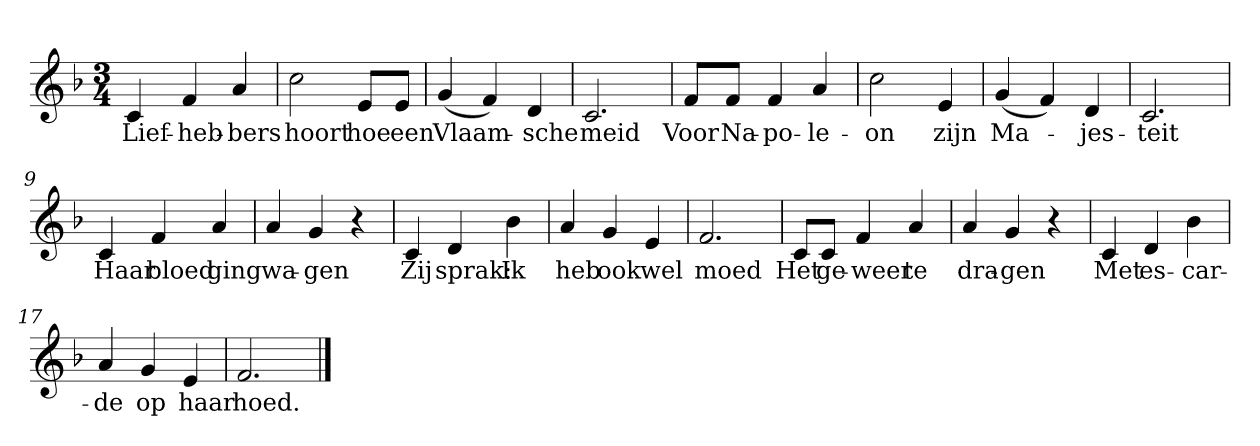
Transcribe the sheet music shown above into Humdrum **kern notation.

**kern	**text
*part1	*part1
*staff1	*staff1
*clefG2	*
*k[b-]	*
*F:	*
*M3/4	*
*MM120	*
=1	=1
4c	Lief-
4f	-heb-
4a	-bers
=2	=2
2cc	hoort
8e/L	hoe
8e/J	een
=3	=3
(4g	Vlaam-
4f)	.
4d	-sche
=4	=4
2.c	meid
=5	=5
8f/L	Voor
8f/J	Na-
4f	-po-
4a	-le-
=6	=6
2cc	-on
4e	zijn
=7	=7
(4g	Ma-
4f)	.
4d	-jes-
=8	=8
2.c	-teit
=9	=9
4c	Haar
4f	bloed
4a	ging
=10	=10
4a	wa-
4g	-gen
4r	.
=11	=11
4c	Zij
4d	sprak:
4b-	Ik
=12	=12
4a	heb
4g	ook
4e	wel
=13	=13
2.f	moed
=14	=14
8c/L	Het
8c/J	ge-
4f	-weer
4a	te
=15	=15
4a	dra-
4g	-gen
4r	.
=16	=16
4c	Met
4d	es-
4b-	-car-
=17	=17
4a	-de
4g	op
4e	haar
=18	=18
2.f	hoed.
==	==
*-	*-
